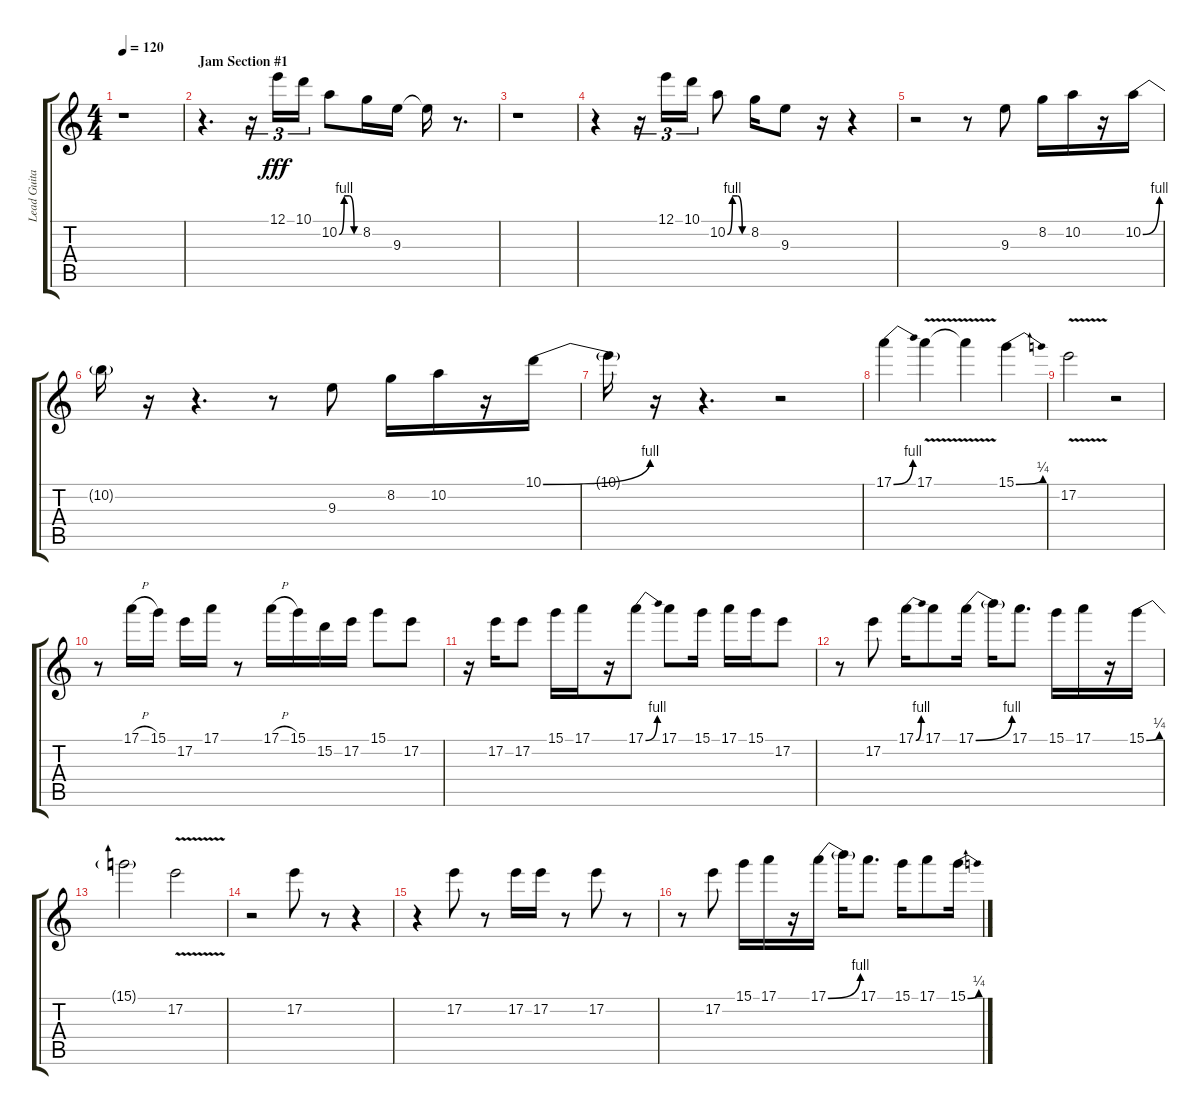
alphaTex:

\track ("Lead Guitar" "Lead Guita") {instrument distortionguitar}
\staff {score tabs}
\tuning (E4 B3 G3 D3 A2 E2) {hide}
\ts (4 4)
\tempo 120
\clef g2
\ks c
r.1{dy fff} |
\section ("" "Jam Section #1")
r.4{d} r.16{tu (3 2)} 12.1.16{tu (3 2)} 10.1.16{tu (3 2)} 10.2{be (custom 0 0 15 4 30 4 45 0 60 0)}.8 8.2.16 9.3.16 9.3{t}.16 r.8{d} |
r.1 |
r.4 r.16{tu (3 2)} 12.1.16{tu (3 2)} 10.1.16{tu (3 2)} 10.2{be (custom 0 0 15 4 30 4 45 0 60 0)}.8 8.2.16 9.3.8 r.16 r.4 |
r.2 r.8 9.3.8 8.2.16 10.2.16 r.16 10.2{be (bend 0 0 60 4)}.16 |
10.2{t}.16 r.16 r.4{d} r.8 9.3.8 8.2.16 10.2.16 r.16 10.1{be (bend 0 0 60 4)}.16 |
10.1{t}.16 r.16 r.4{d} r.2 |
17.1{be (bend 0 0 60 4)}.4 17.1{v}.4 17.1{t}.4 15.1{be (bend 0 0 60 1)}.4 |
17.2{v}.2 r.2 |
r.8 17.1{h}.16 15.1.16 17.2.16 17.1.16 r.8 17.1{h}.16 15.1.16 15.2.16 17.2.16 15.1.8 17.2.8 |
r.16 17.2.16 17.2.8 15.1.16 17.1.16 r.16 17.1{be (bend 0 0 60 4)}.8 17.1.8 15.1.16 17.1.16 15.1.16 17.2.8 |
r.8 17.2.8 17.1{be (bend 0 0 60 4)}.16 17.1.8 17.1{be (bend 0 0 60 4)}.16 17.1{t}.16 17.1.8{d} 15.1.16 17.1.16 r.16 15.1{be (bend 0 0 60 1)}.16 |
15.1{t}.2 17.2{v}.2 |
r.2 17.2.8 r.8 r.4 |
r.4 17.2.8 r.8 17.2.16 17.2.16 r.8 17.2.8 r.8 |
r.8 17.2.8 15.1.16 17.1.16 r.16 17.1{be (bend 0 0 60 4)}.16 17.1{t}.16 17.1.8{d} 15.1.16 17.1.8 15.1{be (bend 0 0 60 1)}.16
